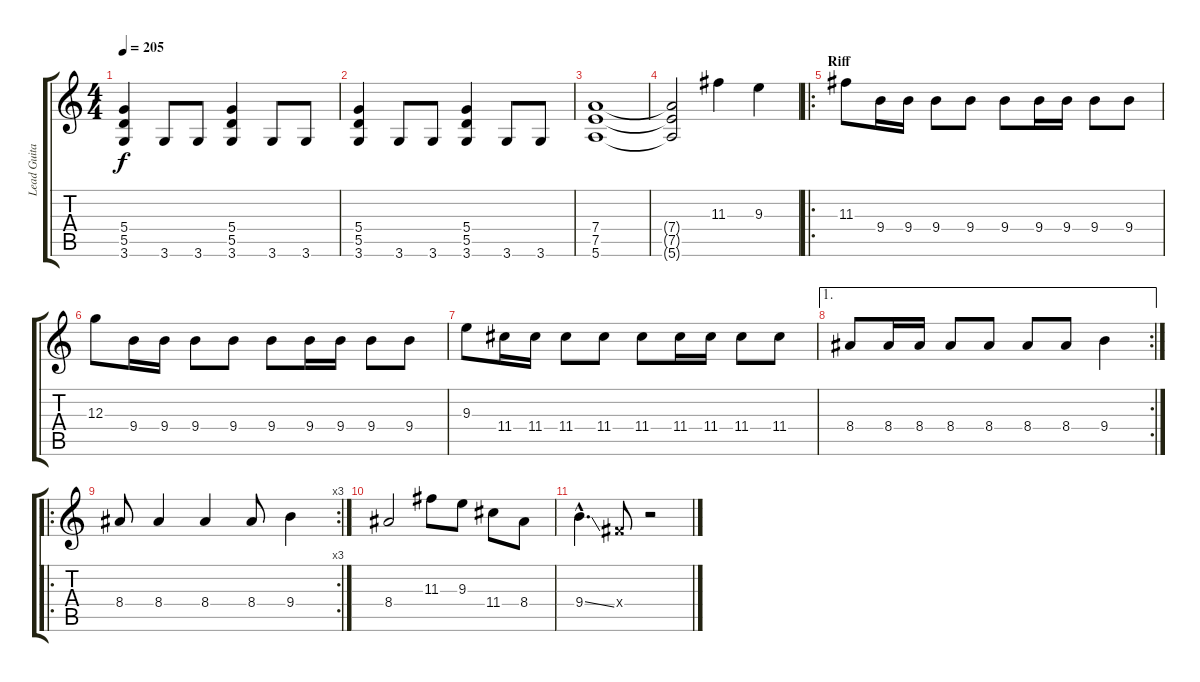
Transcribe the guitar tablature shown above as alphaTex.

\track ("Lead Guitar" "Lead Guita") {instrument distortionguitar}
\staff {score tabs}
\tuning (E4 B3 G3 D3 A2 E2) {hide}
\ts (4 4)
\tempo 205
\clef g2
\ks c
(5.4 5.5 3.6).4{dy f} 3.6.8 3.6.8 (5.4 5.5 3.6).4 3.6.8 3.6.8 |
(5.4 5.5 3.6).4 3.6.8 3.6.8 (5.4 5.5 3.6).4 3.6.8 3.6.8 |
(7.4 7.5 5.6).1 |
(7.4{t} 7.5{t} 5.6{t}).2 11.3.4 9.3.4 |
\ro
\section ("" "Riff")
11.3.8 9.4.16 9.4.16 9.4.8 9.4.8 9.4.8 9.4.16 9.4.16 9.4.8 9.4.8 |
12.3.8 9.4.16 9.4.16 9.4.8 9.4.8 9.4.8 9.4.16 9.4.16 9.4.8 9.4.8 |
9.3.8 11.4.16 11.4.16 11.4.8 11.4.8 11.4.8 11.4.16 11.4.16 11.4.8 11.4.8 |
\ae 1
\rc 2
8.4.8 8.4.16 8.4.16 8.4.8 8.4.8 8.4.8 8.4.8 9.4.4 |
\ro
\rc 3
8.4.8 8.4.4 8.4.4 8.4.8 9.4.4 |
8.4.2 11.3.8 9.3.8 11.4.8 8.4.8 |
9.4{ss hac}.4{d} 4.4{x}.8 r.2
